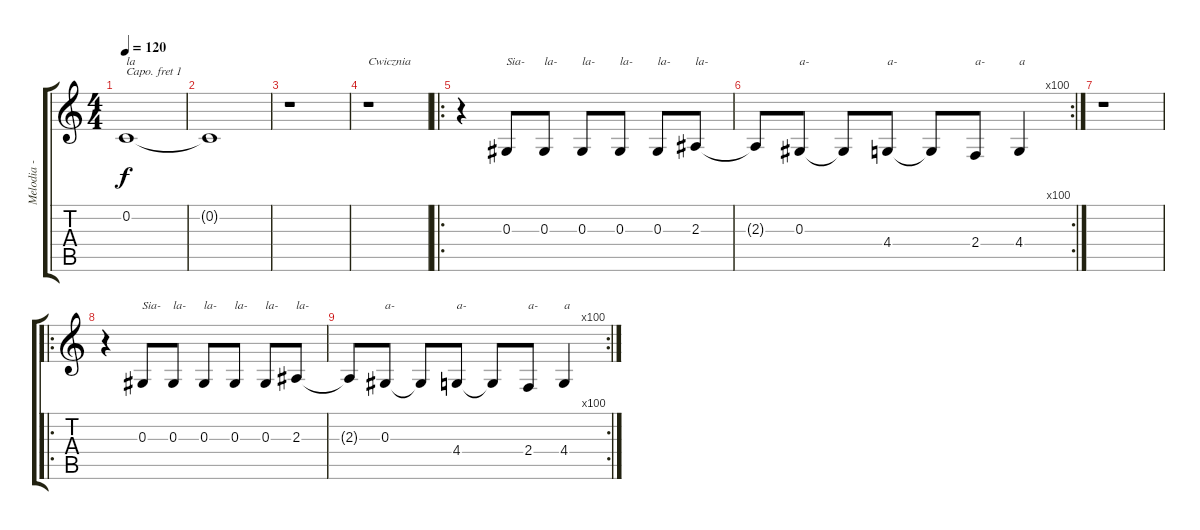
\track ("Melodia - spiew" "Melodia - ") {instrument panflute}
\staff {score tabs}
\capo 1
\tuning (E4 B3 G3 D3 A2 E2) {hide}
\ts (4 4)
\tempo 120
\clef g2
\ks c
0.2.1{txt "la" dy f} |
0.2{t}.1 |
r.1 |
r.1{txt "Cwicznia"} |
\ro
r.4 0.3.8{txt "Sia-"} 0.3.8{txt "la-"} 0.3.8{txt "la-"} 0.3.8{txt "la-"} 0.3.8{txt "la-"} 2.3.8{txt "la-"} |
\rc 100
2.3{t}.8 0.3.8{txt "a-"} 0.3{t}.8 4.4.8{txt "a-"} 4.4{t}.8 2.4.8{txt "a-"} 4.4.4{txt "a"} |
r.1 |
\ro
r.4 0.3.8{txt "Sia-"} 0.3.8{txt "la-"} 0.3.8{txt "la-"} 0.3.8{txt "la-"} 0.3.8{txt "la-"} 2.3.8{txt "la-"} |
\rc 100
2.3{t}.8 0.3.8{txt "a-"} 0.3{t}.8 4.4.8{txt "a-"} 4.4{t}.8 2.4.8{txt "a-"} 4.4.4{txt "a"}
